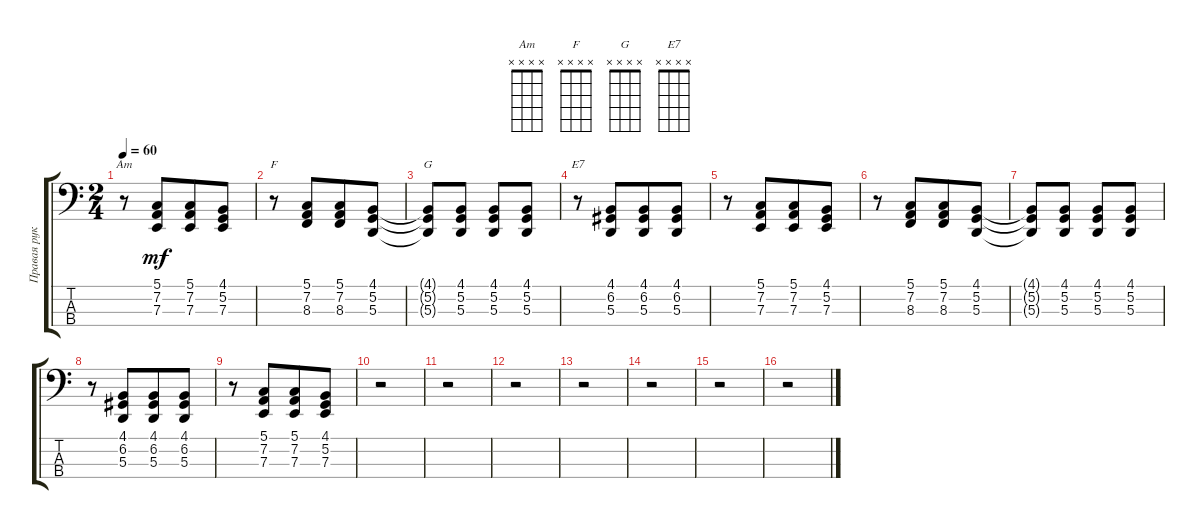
\track ("Правая рука" "Правая рук") {instrument brightacousticpiano}
\staff {score tabs}
\tuning (G2 D2 A1 E1) {hide}
\chord ("Am" x x x x)
\chord ("F" x x x x)
\chord ("G" x x x x)
\chord ("E7" x x x x)
\ts (2 4)
\tempo 60
\clef f4
\ks c
r.8{ch "Am" dy mf} (5.1 7.2 7.3).8{beam merge} (5.1 7.2 7.3).8 (4.1 5.2 7.3).8 |
r.8{ch "F"} (5.1 7.2 8.3).8{beam merge} (5.1 7.2 8.3).8 (4.1 5.2 5.3).8 |
(4.1{t} 5.2{t} 5.3{t}).8{ch "G"} (4.1 5.2 5.3).8 (4.1 5.2 5.3).8 (4.1 5.2 5.3).8 |
r.8{ch "E7"} (4.1 6.2 5.3).8{beam merge} (4.1 6.2 5.3).8 (4.1 6.2 5.3).8 |
r.8 (5.1 7.2 7.3).8{beam merge} (5.1 7.2 7.3).8 (4.1 5.2 7.3).8 |
r.8 (5.1 7.2 8.3).8{beam merge} (5.1 7.2 8.3).8 (4.1 5.2 5.3).8 |
(4.1{t} 5.2{t} 5.3{t}).8 (4.1 5.2 5.3).8 (4.1 5.2 5.3).8 (4.1 5.2 5.3).8 |
r.8 (4.1 6.2 5.3).8{beam merge} (4.1 6.2 5.3).8 (4.1 6.2 5.3).8 |
r.8 (5.1 7.2 7.3).8{beam merge} (5.1 7.2 7.3).8 (4.1 5.2 7.3).8 |
r.2 |
r.2 |
r.2 |
r.2 |
r.2 |
r.2 |
r.2
